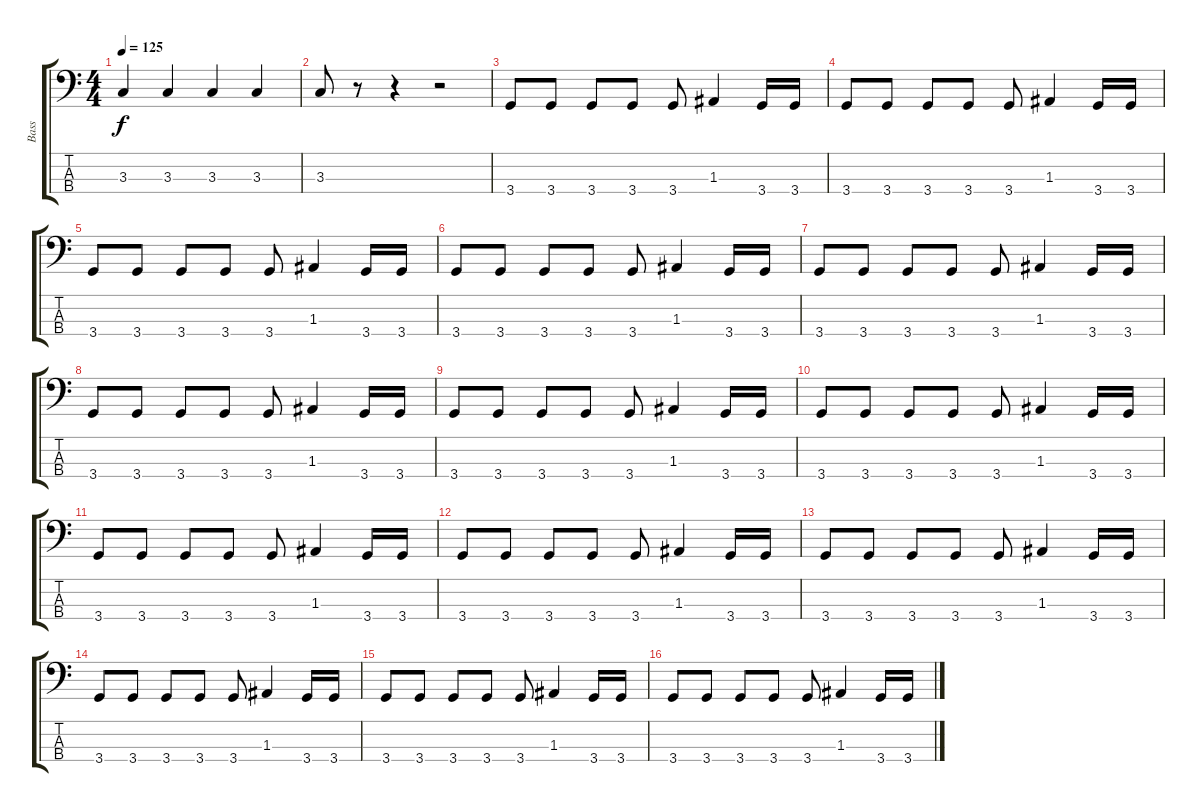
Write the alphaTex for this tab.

\track ("Bass" "Bass") {instrument electricbassfinger}
\staff {score tabs}
\tuning (G2 D2 A1 E1) {hide}
\ts (4 4)
\tempo 125
\clef f4
\ks c
3.3.4{dy f} 3.3.4 3.3.4 3.3.4 |
3.3.8 r.8 r.4 r.2 |
3.4.8 3.4.8 3.4.8 3.4.8 3.4.8 1.3.4 3.4.16 3.4.16 |
3.4.8 3.4.8 3.4.8 3.4.8 3.4.8 1.3.4 3.4.16 3.4.16 |
3.4.8 3.4.8 3.4.8 3.4.8 3.4.8 1.3.4 3.4.16 3.4.16 |
3.4.8 3.4.8 3.4.8 3.4.8 3.4.8 1.3.4 3.4.16 3.4.16 |
3.4.8 3.4.8 3.4.8 3.4.8 3.4.8 1.3.4 3.4.16 3.4.16 |
3.4.8 3.4.8 3.4.8 3.4.8 3.4.8 1.3.4 3.4.16 3.4.16 |
3.4.8 3.4.8 3.4.8 3.4.8 3.4.8 1.3.4 3.4.16 3.4.16 |
3.4.8 3.4.8 3.4.8 3.4.8 3.4.8 1.3.4 3.4.16 3.4.16 |
3.4.8 3.4.8 3.4.8 3.4.8 3.4.8 1.3.4 3.4.16 3.4.16 |
3.4.8 3.4.8 3.4.8 3.4.8 3.4.8 1.3.4 3.4.16 3.4.16 |
3.4.8 3.4.8 3.4.8 3.4.8 3.4.8 1.3.4 3.4.16 3.4.16 |
3.4.8 3.4.8 3.4.8 3.4.8 3.4.8 1.3.4 3.4.16 3.4.16 |
3.4.8 3.4.8 3.4.8 3.4.8 3.4.8 1.3.4 3.4.16 3.4.16 |
3.4.8 3.4.8 3.4.8 3.4.8 3.4.8 1.3.4 3.4.16 3.4.16
